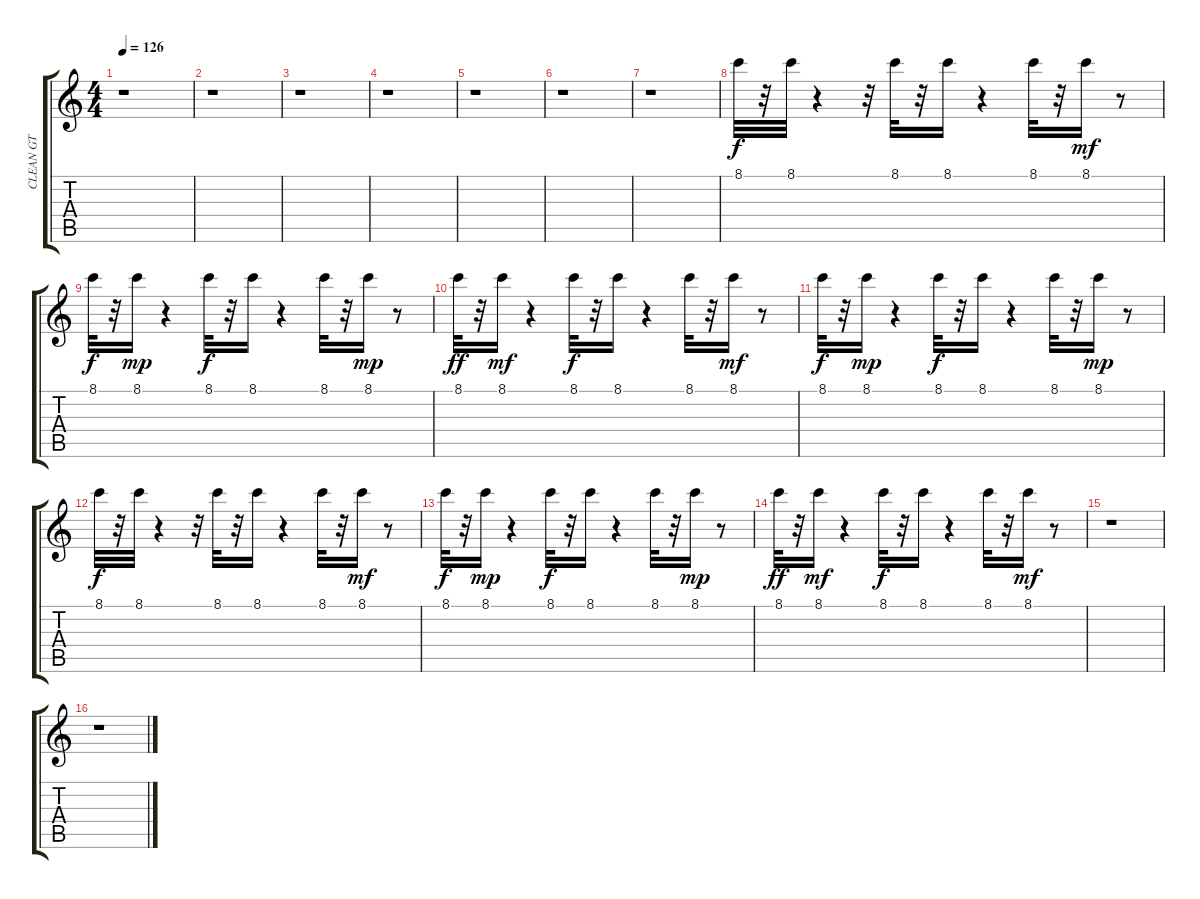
\track ("CLEAN GT" "CLEAN GT") {instrument electricguitarclean}
\staff {score tabs}
\tuning (E4 B3 G3 D3 A2 E2) {hide}
\ts (4 4)
\tempo 126
\clef g2
\ks c
r.1{dy mf} |
r.1 |
r.1 |
r.1 |
r.1 |
r.1 |
r.1 |
8.1.32{dy f} r.32 8.1.32 r.4 r.32 8.1.32 r.32 8.1.16 r.4 8.1.32 r.32 8.1.16{dy mf} r.8 |
8.1.32{dy f} r.32 8.1.16{dy mp} r.4 8.1.32{dy f} r.32 8.1.16 r.4 8.1.32 r.32 8.1.16{dy mp} r.8 |
8.1.32{dy ff} r.32 8.1.16{dy mf} r.4 8.1.32{dy f} r.32 8.1.16 r.4 8.1.32 r.32 8.1.16{dy mf} r.8 |
8.1.32{dy f} r.32 8.1.16{dy mp} r.4 8.1.32{dy f} r.32 8.1.16 r.4 8.1.32 r.32 8.1.16{dy mp} r.8 |
8.1.32{dy f} r.32 8.1.32 r.4 r.32 8.1.32 r.32 8.1.16 r.4 8.1.32 r.32 8.1.16{dy mf} r.8 |
8.1.32{dy f} r.32 8.1.16{dy mp} r.4 8.1.32{dy f} r.32 8.1.16 r.4 8.1.32 r.32 8.1.16{dy mp} r.8 |
8.1.32{dy ff} r.32 8.1.16{dy mf} r.4 8.1.32{dy f} r.32 8.1.16 r.4 8.1.32 r.32 8.1.16{dy mf} r.8 |
r.1 |
r.1
